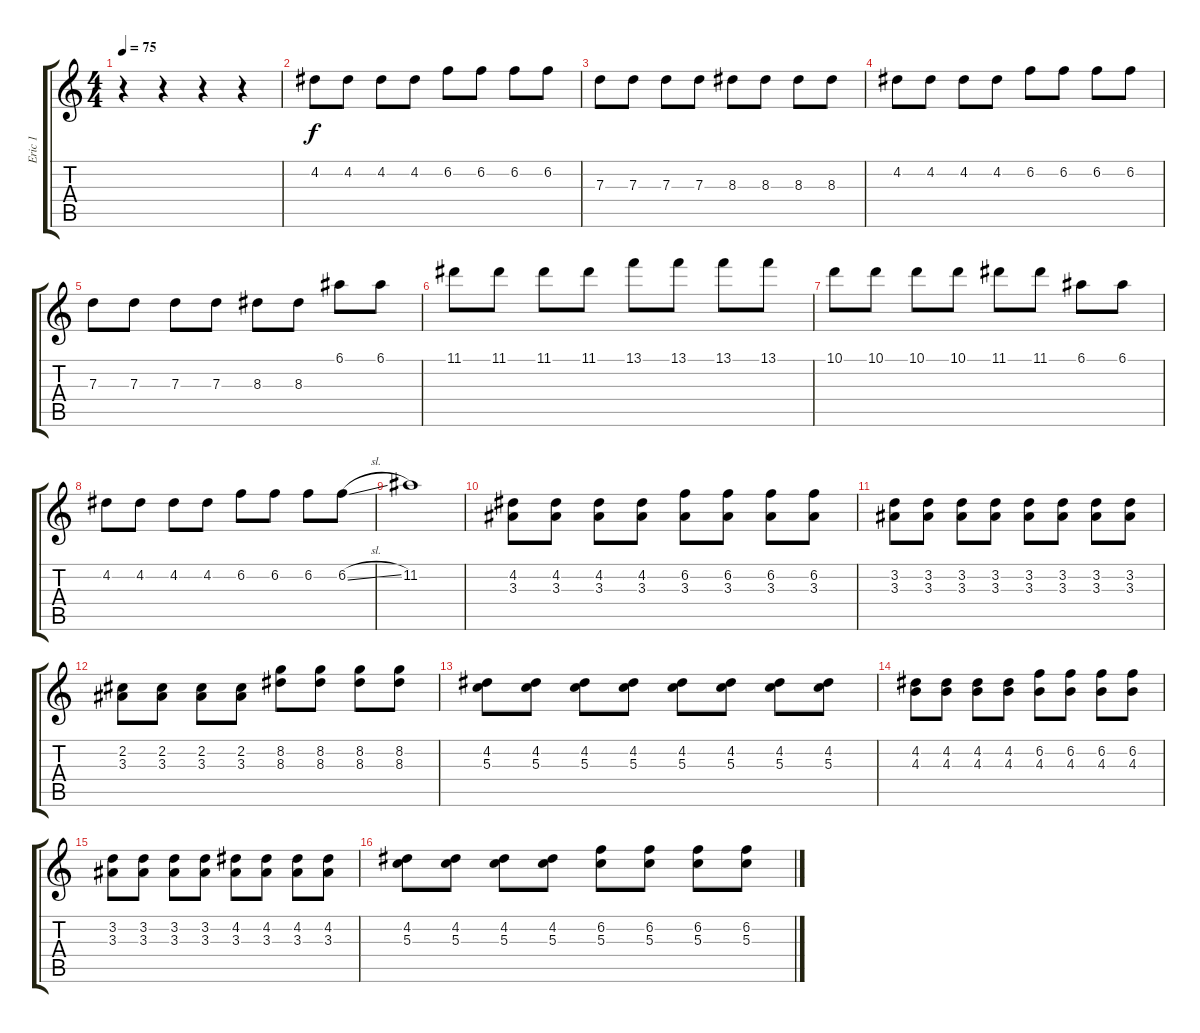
\track ("Eric 1" "Eric 1") {instrument overdrivenguitar}
\staff {score tabs}
\tuning (E4 B3 G3 D3 A2 E2) {hide}
\ts (4 4)
\tempo 75
\clef g2
\ks c
r.4{dy f instrument overdrivenguitar} r.4 r.4 r.4 |
4.2.8 4.2.8 4.2.8 4.2.8 6.2.8 6.2.8 6.2.8 6.2.8 |
7.3.8 7.3.8 7.3.8 7.3.8 8.3.8 8.3.8 8.3.8 8.3.8 |
4.2.8 4.2.8 4.2.8 4.2.8 6.2.8 6.2.8 6.2.8 6.2.8 |
7.3.8 7.3.8 7.3.8 7.3.8 8.3.8 8.3.8 6.1.8 6.1.8 |
11.1.8 11.1.8 11.1.8 11.1.8 13.1.8 13.1.8 13.1.8 13.1.8 |
10.1.8 10.1.8 10.1.8 10.1.8 11.1.8 11.1.8 6.1.8 6.1.8 |
4.2.8 4.2.8 4.2.8 4.2.8 6.2.8 6.2.8 6.2.8 6.2{sl}.8 |
11.2.1 |
(4.2 3.3).8{instrument electricguitarjazz} (4.2 3.3).8 (4.2 3.3).8 (4.2 3.3).8 (6.2 3.3).8 (6.2 3.3).8 (6.2 3.3).8 (6.2 3.3).8 |
(3.2 3.3).8 (3.2 3.3).8 (3.2 3.3).8 (3.2 3.3).8 (3.2 3.3).8 (3.2 3.3).8 (3.2 3.3).8 (3.2 3.3).8 |
(2.2 3.3).8 (2.2 3.3).8 (2.2 3.3).8 (2.2 3.3).8 (8.2 8.3).8 (8.2 8.3).8 (8.2 8.3).8 (8.2 8.3).8 |
(4.2 5.3).8 (4.2 5.3).8 (4.2 5.3).8 (4.2 5.3).8 (4.2 5.3).8 (4.2 5.3).8 (4.2 5.3).8 (4.2 5.3).8 |
(4.2 4.3).8 (4.2 4.3).8 (4.2 4.3).8 (4.2 4.3).8 (6.2 4.3).8 (6.2 4.3).8 (6.2 4.3).8 (6.2 4.3).8 |
(3.2 3.3).8 (3.2 3.3).8 (3.2 3.3).8 (3.2 3.3).8 (4.2 3.3).8 (4.2 3.3).8 (4.2 3.3).8 (4.2 3.3).8 |
(4.2 5.3).8 (4.2 5.3).8 (4.2 5.3).8 (4.2 5.3).8 (6.2 5.3).8 (6.2 5.3).8 (6.2 5.3).8 (6.2 5.3).8
